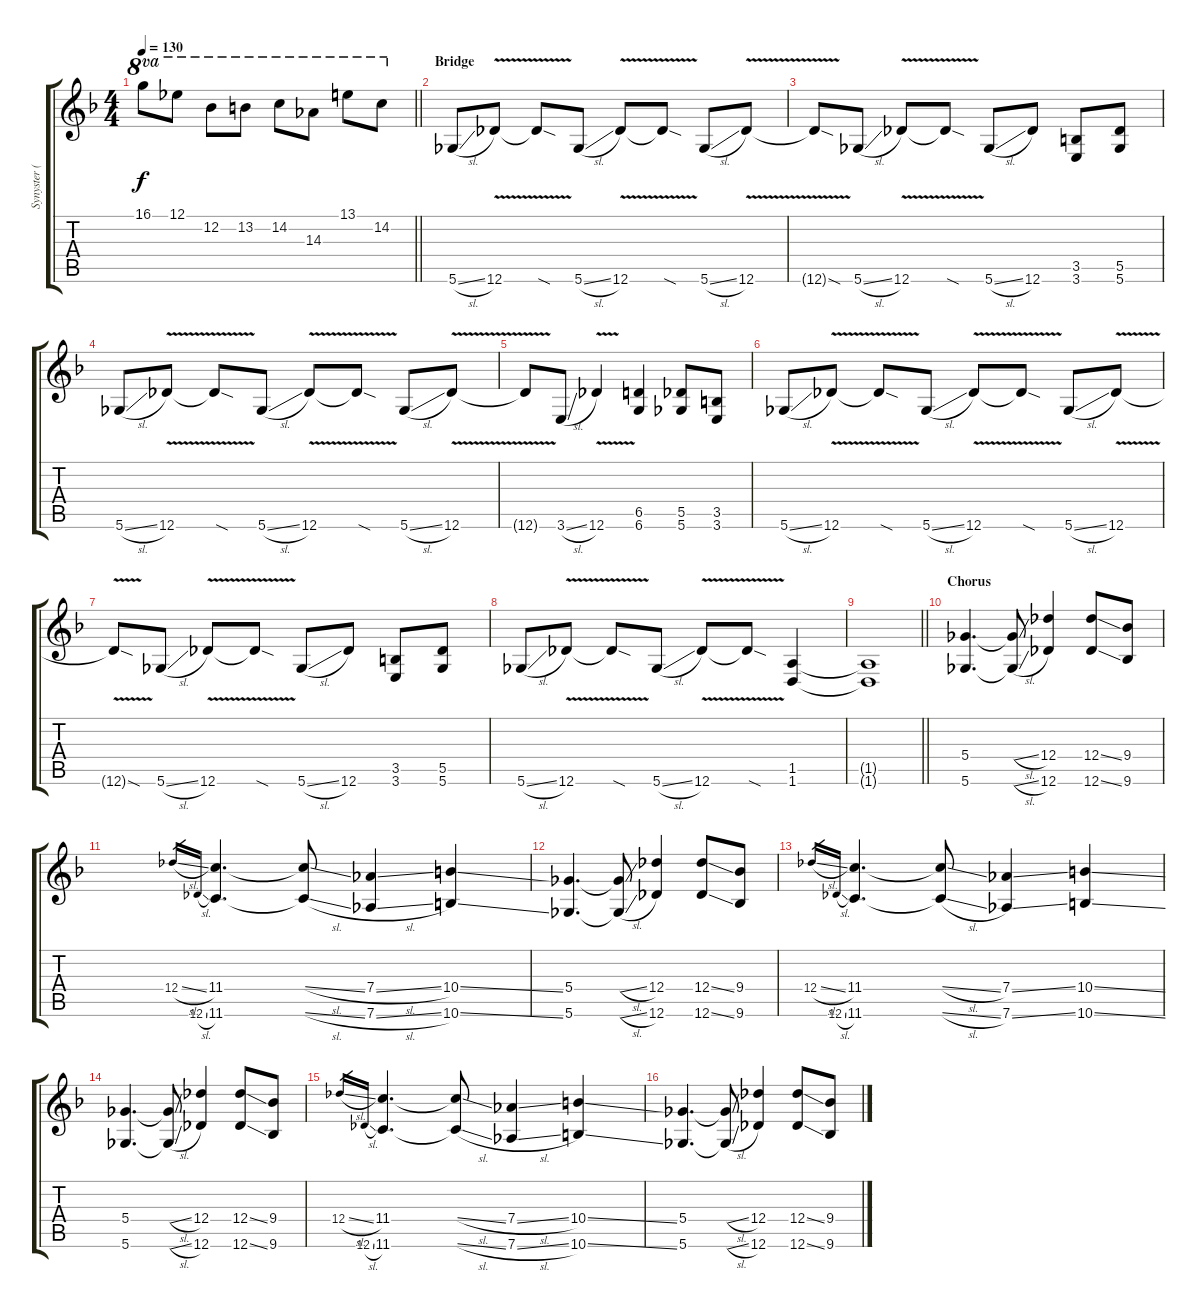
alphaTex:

\track ("Synyster ( Lead Gtr )" "Synyster (") {instrument distortionguitar}
\staff {score tabs}
\tuning (Eb4 Bb3 Gb3 Db3 Ab2 Db2) {hide}
\ts (4 4)
\tempo 130
\clef g2
\barLineRight lightlight
\ks f
16.1.8{ot 8va dy f} 12.1.8{ot 8va} 12.2.8{ot 8va} 13.2.8{ot 8va} 14.2.8{ot 8va} 14.3.8{ot 8va} 13.1.8{ot 8va} 14.2.8{ot 8va} |
\section ("" "Bridge")
5.6{sl}.8 12.6{v}.8 12.6{sod t}.8 5.6{sl}.8 12.6{v}.8 12.6{sod t}.8 5.6{sl}.8 12.6{v}.8 |
12.6{sod t}.8 5.6{sl}.8 12.6{v}.8 12.6{sod t}.8 5.6{sl}.8 12.6.8 (3.5 3.6).8 (5.5 5.6).8 |
5.6{sl}.8 12.6{v}.8 12.6{sod t}.8 5.6{sl}.8 12.6{v}.8 12.6{sod t}.8 5.6{sl}.8 12.6{v}.8 |
12.6{t}.8 3.6{sl}.8 12.6{v}.4 (6.5 6.6).4 (5.5 5.6).8 (3.5 3.6).8 |
5.6{sl}.8 12.6{v}.8 12.6{sod t}.8 5.6{sl}.8 12.6{v}.8 12.6{sod t}.8 5.6{sl}.8 12.6{v}.8 |
12.6{sod t}.8 5.6{sl}.8 12.6{v}.8 12.6{sod t}.8 5.6{sl}.8 12.6.8 (3.5 3.6).8 (5.5 5.6).8 |
5.6{sl}.8 12.6{v}.8 12.6{sod t}.8 5.6{sl}.8 12.6{v}.8 12.6{sod t}.8 (1.5 1.6).4 |
\barLineRight lightlight
(1.5{t} 1.6{t}).1 |
\section ("" "Chorus")
(5.4 5.6).4{d} (5.4{sl t} 5.6{sl t}).8 (12.4 12.6).4 (12.4{ss} 12.6{ss}).8 (9.4 9.6).8 |
12.4{sl}.16{gr} 12.6{sl}.16{gr} (11.4 11.6).4{d} (11.4{sl t} 11.6{sl t}).8 (7.4{sl} 7.6{sl}).4 (10.4{ss} 10.6{ss}).4 |
(5.4 5.6).4{d} (5.4{sl t} 5.6{sl t}).8 (12.4 12.6).4 (12.4{ss} 12.6{ss}).8 (9.4 9.6).8 |
12.4{sl}.16{gr} 12.6{sl}.16{gr} (11.4 11.6).4{d} (11.4{sl t} 11.6{sl t}).8 (7.4{ss} 7.6{ss}).4 (10.4{ss} 10.6{ss}).4 |
(5.4 5.6).4{d} (5.4{sl t} 5.6{sl t}).8 (12.4 12.6).4 (12.4{ss} 12.6{ss}).8 (9.4 9.6).8 |
12.4{sl}.16{gr} 12.6{sl}.16{gr} (11.4 11.6).4{d} (11.4{sl t} 11.6{sl t}).8 (7.4{sl} 7.6{sl}).4 (10.4{ss} 10.6{ss}).4 |
(5.4 5.6).4{d} (5.4{sl t} 5.6{sl t}).8 (12.4 12.6).4 (12.4{ss} 12.6{ss}).8 (9.4 9.6).8
